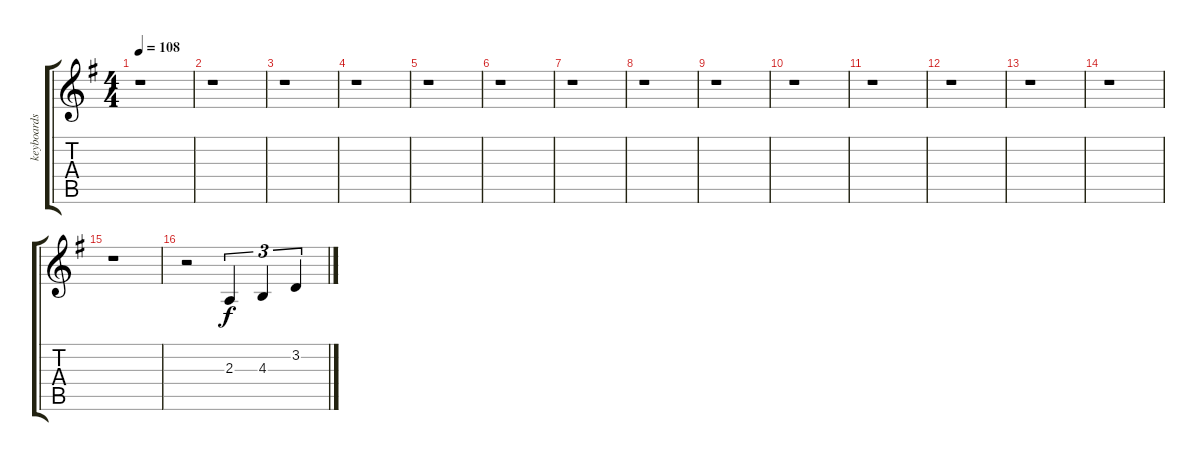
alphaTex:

\track ("keyboards" "keyboards") {instrument lead2sawtooth}
\staff {score tabs}
\tuning (E4 B3 G3 D3 A2 E2) {hide}
\ts (4 4)
\tempo 108
\clef g2
\ks g
r.1{dy f} |
r.1 |
r.1 |
r.1 |
r.1 |
r.1 |
r.1 |
r.1 |
r.1 |
r.1 |
r.1 |
r.1 |
r.1 |
r.1 |
r.1 |
r.2 2.3.4{tu (3 2)} 4.3.4{tu (3 2)} 3.2.4{tu (3 2)}
